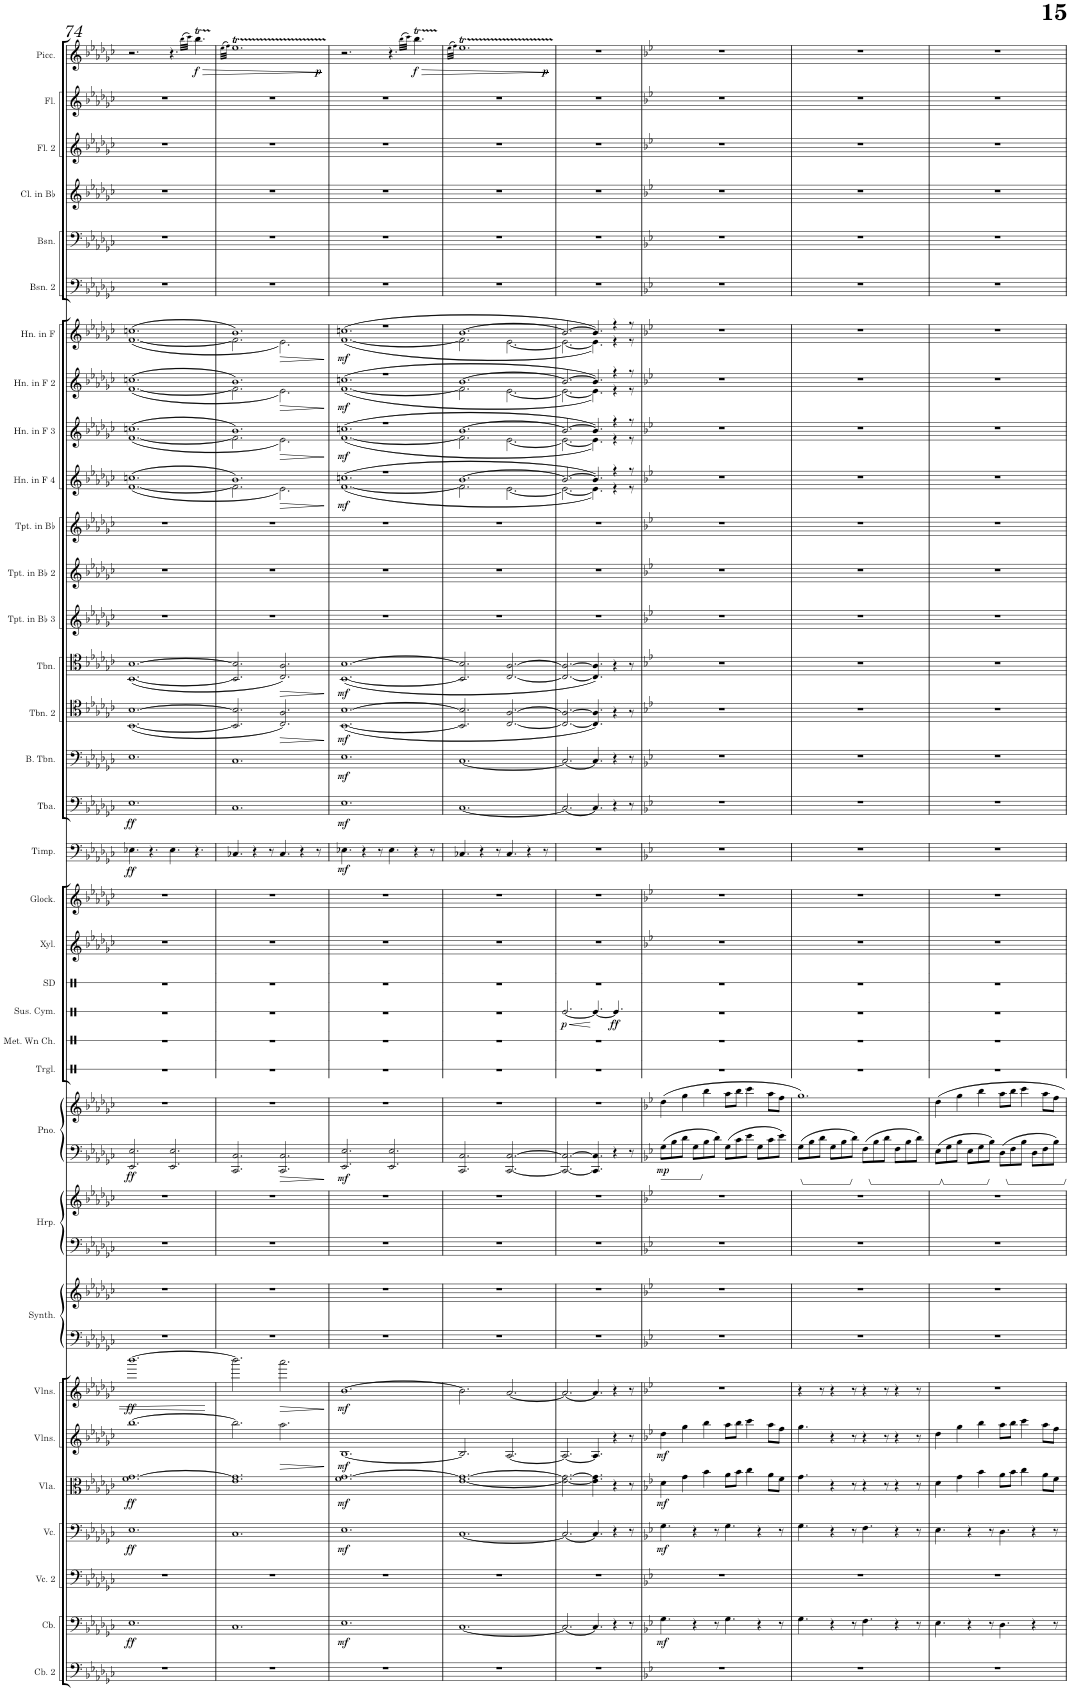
**kern	**kern	**dynam	**kern	**kern	**dynam	**kern	**dynam	**kern	**dynam	**kern	**dynam	**kern	**kern	**kern	**kern	**kern	**kern	**dynam	**kern	**kern	**kern	**dynam	**kern	**kern	**kern	**kern	**dynam	**kern	**dynam	**kern	**dynam	**kern	**dynam	**kern	**dynam	**kern	**kern	**kern	**kern	**dynam	**kern	**dynam	**kern	**dynam	**kern	**dynam	**kern	**kern	**kern	**kern	**kern	**kern	**dynam
*part34	*part33	*part33	*part32	*part31	*part31	*part30	*part30	*part29	*part29	*part28	*part28	*part27	*part27	*part26	*part26	*part25	*part25	*part25	*part24	*part23	*part22	*part22	*part21	*part20	*part19	*part18	*part18	*part17	*part17	*part16	*part16	*part15	*part15	*part14	*part14	*part13	*part12	*part11	*part10	*part10	*part9	*part9	*part8	*part8	*part7	*part7	*part6	*part5	*part4	*part3	*part2	*part1	*part1
*staff37	*staff36	*staff36	*staff35	*staff34	*staff34	*staff33	*staff33	*staff32	*staff32	*staff31	*staff31	*staff30	*staff29	*staff28	*staff27	*staff26	*staff25	*staff25/26	*staff24	*staff23	*staff22	*staff22	*staff21	*staff20	*staff19	*staff18	*staff18	*staff17	*staff17	*staff16	*staff16	*staff15	*staff15	*staff14	*staff14	*staff13	*staff12	*staff11	*staff10	*staff10	*staff9	*staff9	*staff8	*staff8	*staff7	*staff7	*staff6	*staff5	*staff4	*staff3	*staff2	*staff1	*staff1
*I"Contrabass 2	*I"Contrabass	*	*I"Violoncello 2	*I"Violoncello	*	*I"Viola	*	*I"Violins	*	*I"Violins	*	*I"Saw Synthesizer	*	*I"Harp	*	*I"Piano	*	*	*I"Triangle	*I"Metal Wind Chimes	*I"Suspended Cymbal	*	*I"Snare Drum	*I"Xylophone	*I"Glockenspiel	*I"Timpani	*	*I"Tuba	*	*I"Bass Trombone	*	*I"Trombone 2	*	*I"Trombone	*	*I"Trumpet in Bb 3	*I"Trumpet in Bb 2	*I"Trumpet in Bb	*I"Horn in F 4	*	*I"Horn in F 3	*	*I"Horn in F 2	*	*I"Horn in F	*	*I"Bassoon 2	*I"Bassoon	*I"Clarinet in Bb	*I"Flute 2	*I"Flute	*I"Piccolo	*
*I'Cb. 2	*I'Cb.	*	*I'Vc. 2	*I'Vc.	*	*I'Vla.	*	*I'Vlns.	*	*I'Vlns.	*	*I'Synth.	*	*I'Hrp.	*	*I'Pno.	*	*	*I'Trgl.	*I'Met. Wn Ch.	*I'Sus. Cym.	*	*I'SD	*I'Xyl.	*I'Glock.	*I'Timp.	*	*I'Tba.	*	*I'B. Tbn.	*	*I'Tbn. 2	*	*I'Tbn.	*	*I'Tpt. in Bb 3	*I'Tpt. in Bb 2	*I'Tpt. in Bb	*I'Hn. in F 4	*	*I'Hn. in F 3	*	*I'Hn. in F 2	*	*I'Hn. in F	*	*I'Bsn. 2	*I'Bsn.	*I'Cl. in Bb	*I'Fl. 2	*I'Fl.	*I'Picc.	*
!!LO:PB:g=z
*clefF4	*clefF4	*	*clefF4	*clefF4	*	*clefC3	*	*clefG2	*	*clefG2	*	*clefF4	*clefG2	*clefF4	*clefG2	*clefF4	*clefG2	*	*clefX	*clefX	*clefX	*	*clefX	*clefG2	*clefG2	*clefF4	*	*clefF4	*	*clefF4	*	*clefC4	*	*clefC4	*	*clefG2	*clefG2	*clefG2	*clefG2	*	*clefG2	*	*clefG2	*	*clefG2	*	*clefF4	*clefF4	*clefG2	*clefG2	*clefG2	*clefG2	*
*Trd7c12	*Trd7c12	*	*	*	*	*	*	*	*	*	*	*	*	*	*	*	*	*	*	*	*	*	*	*Trd-7c-12	*Trd-14c-24	*	*	*	*	*	*	*	*	*	*	*Trd1c2	*Trd1c2	*Trd1c2	*Trd4c7	*	*Trd4c7	*	*Trd4c7	*	*Trd4c7	*	*	*	*Trd1c2	*	*	*Trd-7c-12	*
*k[b-e-a-d-g-c-]	*k[b-e-a-d-g-c-]	*	*k[b-e-a-d-g-c-]	*k[b-e-a-d-g-c-]	*	*k[b-e-a-d-g-c-]	*	*k[b-e-a-d-g-c-]	*	*k[b-e-a-d-g-c-]	*	*k[b-e-a-d-g-c-]	*k[b-e-a-d-g-c-]	*k[b-e-a-d-g-c-]	*k[b-e-a-d-g-c-]	*k[b-e-a-d-g-c-]	*k[b-e-a-d-g-c-]	*	*k[]	*k[]	*k[]	*	*k[]	*k[b-e-a-d-g-c-]	*k[b-e-a-d-g-c-]	*k[b-e-a-d-g-c-]	*	*k[b-e-a-d-g-c-]	*	*k[b-e-a-d-g-c-]	*	*k[b-e-a-d-g-c-]	*	*k[b-e-a-d-g-c-]	*	*k[b-e-a-d-g-c-]	*k[b-e-a-d-g-c-]	*k[b-e-a-d-g-c-]	*k[b-e-a-d-g-c-]	*	*k[b-e-a-d-g-c-]	*	*k[b-e-a-d-g-c-]	*	*k[b-e-a-d-g-c-]	*	*k[b-e-a-d-g-c-]	*k[b-e-a-d-g-c-]	*k[b-e-a-d-g-c-]	*k[b-e-a-d-g-c-]	*k[b-e-a-d-g-c-]	*k[b-e-a-d-g-c-]	*
*M12/8	*M12/8	*	*M12/8	*M12/8	*	*M12/8	*	*M12/8	*	*M12/8	*	*M12/8	*M12/8	*M12/8	*M12/8	*M12/8	*M12/8	*	*M12/8	*M12/8	*M12/8	*	*M12/8	*M12/8	*M12/8	*M12/8	*	*M12/8	*	*M12/8	*	*M12/8	*	*M12/8	*	*M12/8	*M12/8	*M12/8	*M12/8	*	*M12/8	*	*M12/8	*	*M12/8	*	*M12/8	*M12/8	*M12/8	*M12/8	*M12/8	*M12/8	*
=74	=74	=74	=74	=74	=74	=74	=74	=74	=74	=74	=74	=74	=74	=74	=74	=74	=74	=74	=74	=74	=74	=74	=74	=74	=74	=74	=74	=74	=74	=74	=74	=74	=74	=74	=74	=74	=74	=74	=74	=74	=74	=74	=74	=74	=74	=74	=74	=74	=74	=74	=74	=74	=74
!	!	!LO:DY:b	!	!	!LO:DY:b	!	!LO:DY:b	!	!	!	!LO:DY:b	!	!	!	!	!	!	!LO:DY:b=2	!	!	!	!	!	!	!	!	!LO:DY:b	!	!LO:DY:b	!	!	!	!	!	!	!	!	!	!	!	!	!	!	!	!	!	!	!	!	!	!	!	!
1.r	1.E-	ff	1.r	1.E-	ff	1.f [1.g-	ff	[1.bb-	.	[1.bbb-	ff	1.r	1.r	1.r	1.r	2.EE-/ 2.E-/	1.r	ff	1.r	1.r	1.r	.	1.r	1.r	1.r	4.E-X\	ff	1.E-	ff	1.E-	.	([1.BB- [1.B-	.	([1.BB- [1.B-	.	1.r	1.r	1.r	(([1.f 1.ccn	.	(([1.f 1.ccn	.	(([1.f 1.ccn	.	(([1.f 1.ccn	.	1.r	1.r	1.r	1.r	1.r	2.r	.
.	.	.	.	.	.	.	.	.	.	.	.	.	.	.	.	.	.	.	.	.	.	.	.	.	.	4.r	.	.	.	.	.	.	.	.	.	.	.	.	.	.	.	.	.	.	.	.	.	.	.	.	.	.	.
.	.	.	.	.	.	.	.	.	.	.	.	.	.	.	.	2.EE-/ 2.E-/	.	.	.	.	.	.	.	.	.	4.E-\	.	.	.	.	.	.	.	.	.	.	.	.	.	.	.	.	.	.	.	.	.	.	.	.	.	4.r	.
.	.	.	.	.	.	.	.	.	.	.	.	.	.	.	.	.	.	.	.	.	.	.	.	.	.	.	.	.	.	.	.	.	.	.	.	.	.	.	.	.	.	.	.	.	.	.	.	.	.	.	.	(>32qbb-\LLL	.
.	.	.	.	.	.	.	.	.	.	.	.	.	.	.	.	.	.	.	.	.	.	.	.	.	.	.	.	.	.	.	.	.	.	.	.	.	.	.	.	.	.	.	.	.	.	.	.	.	.	.	.	32qccc-\JJJ)	.
!	!	!	!	!	!	!	!	!	!	!	!	!	!	!	!	!	!	!	!	!	!	!	!	!	!	!	!	!	!	!	!	!	!	!	!	!	!	!	!	!	!	!	!	!	!	!	!	!	!	!	!	!	!LO:DY:b
.	.	.	.	.	.	.	.	.	.	.	.	.	.	.	.	.	.	.	.	.	.	.	.	.	.	4.r	.	.	.	.	.	.	.	.	.	.	.	.	.	.	.	.	.	.	.	.	.	.	.	.	.	4.bb-t\	f
=75	=75	=75	=75	=75	=75	=75	=75	=75	=75	=75	=75	=75	=75	=75	=75	=75	=75	=75	=75	=75	=75	=75	=75	=75	=75	=75	=75	=75	=75	=75	=75	=75	=75	=75	=75	=75	=75	=75	=75	=75	=75	=75	=75	=75	=75	=75	=75	=75	=75	=75	=75	=75	=75
.	.	.	.	.	.	.	.	.	.	.	.	.	.	.	.	.	.	.	.	.	.	.	.	.	.	.	.	.	.	.	.	.	.	.	.	.	.	.	.	.	.	.	.	.	.	.	.	.	.	.	.	(>32qee-\LLL	.
.	.	.	.	.	.	.	.	.	.	.	.	.	.	.	.	.	.	.	.	.	.	.	.	.	.	.	.	.	.	.	.	.	.	.	.	.	.	.	.	.	.	.	.	.	.	.	.	.	.	.	.	32qff\JJJ)	.
*	*	*	*	*	*	*	*	*	*	*	*	*	*	*	*	*	*	*	*	*	*	*	*	*	*	*	*	*	*	*	*	*	*	*	*	*	*	*	*^	*	*^	*	*^	*	*^	*	*	*	*	*	*	*^	*
1.r	1.C-	.	1.r	1.C-	.	1.e- 1.g-]	.	2.bb-\]	.	2.bbb-\]	.	1.r	1.r	1.r	1.r	2.CC-/ 2.C-/	1.r	.	1.r	1.r	1.r	.	1.r	1.r	1.r	4.C-X/	.	1.C-	.	1.C-	.	2.BB-/] 2.B-/]	.	2.BB-/] 2.B-/]	.	1.r	1.r	1.r	1.b-)	2.f\]	.	1.b-)	2.f\]	.	1.b-)	2.f\]	.	1.b-)	2.f\]	.	1.r	1.r	1.r	1.r	1.r	1.ee-T	1ryy	.
.	.	.	.	.	.	.	.	.	.	.	.	.	.	.	.	.	.	.	.	.	.	.	.	.	.	4r	.	.	.	.	.	.	.	.	.	.	.	.	.	.	.	.	.	.	.	.	.	.	.	.	.	.	.	.	.	.	.	.
.	.	.	.	.	.	.	.	.	.	.	.	.	.	.	.	.	.	.	.	.	.	.	.	.	.	8r	.	.	.	.	.	.	.	.	.	.	.	.	.	.	.	.	.	.	.	.	.	.	.	.	.	.	.	.	.	.	.	.
.	.	.	.	.	.	.	.	2.aa-\	.	2.aaa-\	.	.	.	.	.	2.CC-/ 2.C-/	.	.	.	.	.	.	.	.	.	4.C-/	.	.	.	.	.	2.C-/ 2.A-/)	.	2.C-/ 2.A-/)	.	.	.	.	.	2.e-\)	.	.	2.e-\)	.	.	2.e-\)	.	.	2.e-\)	.	.	.	.	.	.	.	.	.
.	.	.	.	.	.	.	.	.	.	.	.	.	.	.	.	.	.	.	.	.	.	.	.	.	.	.	.	.	.	.	.	.	.	.	.	.	.	.	.	.	.	.	.	.	.	.	.	.	.	.	.	.	.	.	.	.	4.ryy	.
.	.	.	.	.	.	.	.	.	.	.	.	.	.	.	.	.	.	.	.	.	.	.	.	.	.	4r	.	.	.	.	.	.	.	.	.	.	.	.	.	.	.	.	.	.	.	.	.	.	.	.	.	.	.	.	.	.	.	.
!	!	!	!	!	!	!	!	!	!	!	!	!	!	!	!	!	!	!	!	!	!	!	!	!	!	!	!	!	!	!	!	!	!	!	!	!	!	!	!	!	!	!	!	!	!	!	!	!	!	!	!	!	!	!	!	!	!	!LO:DY:b
.	.	.	.	.	.	.	.	.	.	.	.	.	.	.	.	.	.	.	.	.	.	.	.	.	.	8r	.	.	.	.	.	.	.	.	.	.	.	.	.	.	.	.	.	.	.	.	.	.	.	.	.	.	.	.	.	.	8ryy	p
=76	=76	=76	=76	=76	=76	=76	=76	=76	=76	=76	=76	=76	=76	=76	=76	=76	=76	=76	=76	=76	=76	=76	=76	=76	=76	=76	=76	=76	=76	=76	=76	=76	=76	=76	=76	=76	=76	=76	=76	=76	=76	=76	=76	=76	=76	=76	=76	=76	=76	=76	=76	=76	=76	=76	=76	=76	=76	=76
!	!	!LO:DY:b	!	!	!LO:DY:b	!	!LO:DY:b	!	!LO:DY:b	!	!LO:DY:b	!	!	!	!	!	!	!LO:DY:b=2	!	!	!	!	!	!	!	!	!LO:DY:b	!	!LO:DY:b	!	!LO:DY:b	!	!LO:DY:b	!	!LO:DY:b	!	!	!	!	!	!LO:DY:b	!	!	!LO:DY:b	!	!	!LO:DY:b	!	!	!LO:DY:b	!	!	!	!	!	!	!	!
*	*	*	*	*	*	*	*	*	*	*	*	*	*	*	*	*	*	*	*	*	*	*	*	*	*	*	*	*	*	*	*	*	*	*	*	*	*	*	*	*	*	*	*	*	*	*	*	*	*	*	*	*	*	*	*	*v	*v	*
1.r	1.E-	mf	1.r	1.E-	mf	1.f [1.g-	mf	[1.B-	mf	[1.b-	mf	1.r	1.r	1.r	1.r	2.EE-/ 2.E-/	1.r	mf	1.r	1.r	1.r	.	1.r	1.r	1.r	4.E-X\	mf	1.E-	mf	1.E-	mf	([1.BB- [1.B-	mf	([1.BB- [1.B-	mf	1.r	1.r	1.r	1.r	(>([1.f 1.ccn	mf	1.r	(>([1.f 1.ccn	mf	1.r	(>([1.f 1.ccn	mf	1.r	(>([1.f 1.ccn	mf	1.r	1.r	1.r	1.r	1.r	2.r	.
.	.	.	.	.	.	.	.	.	.	.	.	.	.	.	.	.	.	.	.	.	.	.	.	.	.	4r	.	.	.	.	.	.	.	.	.	.	.	.	.	.	.	.	.	.	.	.	.	.	.	.	.	.	.	.	.	.	.
.	.	.	.	.	.	.	.	.	.	.	.	.	.	.	.	.	.	.	.	.	.	.	.	.	.	8r	.	.	.	.	.	.	.	.	.	.	.	.	.	.	.	.	.	.	.	.	.	.	.	.	.	.	.	.	.	.	.
.	.	.	.	.	.	.	.	.	.	.	.	.	.	.	.	2.EE-/ 2.E-/	.	.	.	.	.	.	.	.	.	4.E-\	.	.	.	.	.	.	.	.	.	.	.	.	.	.	.	.	.	.	.	.	.	.	.	.	.	.	.	.	.	4.r	.
.	.	.	.	.	.	.	.	.	.	.	.	.	.	.	.	.	.	.	.	.	.	.	.	.	.	.	.	.	.	.	.	.	.	.	.	.	.	.	.	.	.	.	.	.	.	.	.	.	.	.	.	.	.	.	.	(>32qbb-\LLL	.
.	.	.	.	.	.	.	.	.	.	.	.	.	.	.	.	.	.	.	.	.	.	.	.	.	.	.	.	.	.	.	.	.	.	.	.	.	.	.	.	.	.	.	.	.	.	.	.	.	.	.	.	.	.	.	.	32qccc-\JJJ)	.
!	!	!	!	!	!	!	!	!	!	!	!	!	!	!	!	!	!	!	!	!	!	!	!	!	!	!	!	!	!	!	!	!	!	!	!	!	!	!	!	!	!	!	!	!	!	!	!	!	!	!	!	!	!	!	!	!	!LO:DY:b
.	.	.	.	.	.	.	.	.	.	.	.	.	.	.	.	.	.	.	.	.	.	.	.	.	.	4r	.	.	.	.	.	.	.	.	.	.	.	.	.	.	.	.	.	.	.	.	.	.	.	.	.	.	.	.	.	4.bb-t\	f
.	.	.	.	.	.	.	.	.	.	.	.	.	.	.	.	.	.	.	.	.	.	.	.	.	.	8r	.	.	.	.	.	.	.	.	.	.	.	.	.	.	.	.	.	.	.	.	.	.	.	.	.	.	.	.	.	.	.
=77	=77	=77	=77	=77	=77	=77	=77	=77	=77	=77	=77	=77	=77	=77	=77	=77	=77	=77	=77	=77	=77	=77	=77	=77	=77	=77	=77	=77	=77	=77	=77	=77	=77	=77	=77	=77	=77	=77	=77	=77	=77	=77	=77	=77	=77	=77	=77	=77	=77	=77	=77	=77	=77	=77	=77	=77	=77
.	.	.	.	.	.	.	.	.	.	.	.	.	.	.	.	.	.	.	.	.	.	.	.	.	.	.	.	.	.	.	.	.	.	.	.	.	.	.	.	.	.	.	.	.	.	.	.	.	.	.	.	.	.	.	.	(>32qee-\LLL	.
.	.	.	.	.	.	.	.	.	.	.	.	.	.	.	.	.	.	.	.	.	.	.	.	.	.	.	.	.	.	.	.	.	.	.	.	.	.	.	.	.	.	.	.	.	.	.	.	.	.	.	.	.	.	.	.	32qff\JJJ)	.
*	*	*	*	*	*	*	*	*	*	*	*	*	*	*	*	*	*	*	*	*	*	*	*	*	*	*	*	*	*	*	*	*	*	*	*	*	*	*	*	*	*	*	*	*	*	*	*	*	*	*	*	*	*	*	*	*^	*
1.r	[1.C-	.	1.r	[1.C-	.	[1.e- 1.g-_	.	2.B-/]	.	2.b-\]	.	1.r	1.r	1.r	1.r	2.CC-/ 2.C-/	1.r	.	1.r	1.r	1.r	.	1.r	1.r	1.r	4.C-X/	.	[1.C-	.	[1.C-	.	2.BB-/] 2.B-/]	.	2.BB-/] 2.B-/]	.	1.r	1.r	1.r	[1.b-	2.f\]	.	[1.b-	2.f\]	.	[1.b-	2.f\]	.	[1.b-	2.f\]	.	1.r	1.r	1.r	1.r	1.r	1.ee-T	1ryy	.
.	.	.	.	.	.	.	.	.	.	.	.	.	.	.	.	.	.	.	.	.	.	.	.	.	.	4r	.	.	.	.	.	.	.	.	.	.	.	.	.	.	.	.	.	.	.	.	.	.	.	.	.	.	.	.	.	.	.	.
.	.	.	.	.	.	.	.	.	.	.	.	.	.	.	.	.	.	.	.	.	.	.	.	.	.	8r	.	.	.	.	.	.	.	.	.	.	.	.	.	.	.	.	.	.	.	.	.	.	.	.	.	.	.	.	.	.	.	.
.	.	.	.	.	.	.	.	[2.A-/	.	[2.a-/	.	.	.	.	.	[2.CC-/ [2.C-/	.	.	.	.	.	.	.	.	.	4.C-/	.	.	.	.	.	[2.C-/ [2.A-/	.	[2.C-/ [2.A-/	.	.	.	.	.	[2.e-\	.	.	[2.e-\	.	.	[2.e-\	.	.	[2.e-\	.	.	.	.	.	.	.	.	.
.	.	.	.	.	.	.	.	.	.	.	.	.	.	.	.	.	.	.	.	.	.	.	.	.	.	.	.	.	.	.	.	.	.	.	.	.	.	.	.	.	.	.	.	.	.	.	.	.	.	.	.	.	.	.	.	.	4.ryy	.
.	.	.	.	.	.	.	.	.	.	.	.	.	.	.	.	.	.	.	.	.	.	.	.	.	.	4r	.	.	.	.	.	.	.	.	.	.	.	.	.	.	.	.	.	.	.	.	.	.	.	.	.	.	.	.	.	.	.	.
!	!	!	!	!	!	!	!	!	!	!	!	!	!	!	!	!	!	!	!	!	!	!	!	!	!	!	!	!	!	!	!	!	!	!	!	!	!	!	!	!	!	!	!	!	!	!	!	!	!	!	!	!	!	!	!	!	!	!LO:DY:b
.	.	.	.	.	.	.	.	.	.	.	.	.	.	.	.	.	.	.	.	.	.	.	.	.	.	8r	.	.	.	.	.	.	.	.	.	.	.	.	.	.	.	.	.	.	.	.	.	.	.	.	.	.	.	.	.	.	8ryy	p
=78	=78	=78	=78	=78	=78	=78	=78	=78	=78	=78	=78	=78	=78	=78	=78	=78	=78	=78	=78	=78	=78	=78	=78	=78	=78	=78	=78	=78	=78	=78	=78	=78	=78	=78	=78	=78	=78	=78	=78	=78	=78	=78	=78	=78	=78	=78	=78	=78	=78	=78	=78	=78	=78	=78	=78	=78	=78	=78
!	!	!	!	!	!	!	!	!	!	!	!	!	!	!	!	!	!	!	!	!	!	!LO:DY:b	!	!	!	!	!	!	!	!	!	!	!	!	!	!	!	!	!	!	!	!	!	!	!	!	!	!	!	!	!	!	!	!	!	!	!	!
*	*	*	*	*	*	*	*	*	*	*	*	*	*	*	*	*	*	*	*	*	*	*	*	*	*	*	*	*	*	*	*	*	*	*	*	*	*	*	*	*	*	*	*	*	*	*	*	*	*	*	*	*	*	*	*	*v	*v	*
1.r	2.C-/_	.	1.r	2.C-/_	.	2.e-\_ 2.g-\_	.	2.A-/_	.	2.a-/_	.	1.r	1.r	1.r	1.r	2.CC-/_ 2.C-/_	1.r	.	1.r	1.r	[2.Re/	p	1.r	1.r	1.r	1.r	.	2.C-/_	.	2.C-/_	.	2.C-/_ 2.A-/_	.	2.C-/_ 2.A-/_	.	1.r	1.r	1.r	2.b-/_	2.e-\_	.	2.b-/_	2.e-\_	.	2.b-/_	2.e-\_	.	2.b-/_	2.e-\_	.	1.r	1.r	1.r	1.r	1.r	1.r	.
.	4.C-/]	.	.	4.C-/]	.	4.e-\] 4.g-\]	.	4.A-/]	.	4.a-/]	.	.	.	.	.	4.CC-/] 4.C-/]	.	.	.	.	4.Re/_	.	.	.	.	.	.	4.C-/]	.	4.C-/]	.	4.C-/] 4.A-/])	.	4.C-/] 4.A-/])	.	.	.	.	4.b-/])	4.e-\])	.	4.b-/])	4.e-\])	.	4.b-/])	4.e-\])	.	4.b-/])	4.e-\])	.	.	.	.	.	.	.	.
!	!	!	!	!	!	!	!	!	!	!	!	!	!	!	!	!	!	!	!	!	!	!LO:DY:b	!	!	!	!	!	!	!	!	!	!	!	!	!	!	!	!	!	!	!	!	!	!	!	!	!	!	!	!	!	!	!	!	!	!	!
.	4r	.	.	4r	.	4r	.	4r	.	4r	.	.	.	.	.	4r	.	.	.	.	4.Re/]	ff	.	.	.	.	.	4r	.	4r	.	4r	.	4r	.	.	.	.	4r	4r	.	4r	4r	.	4r	4r	.	4r	4r	.	.	.	.	.	.	.	.
.	8r	.	.	8r	.	8r	.	8r	.	8r	.	.	.	.	.	8r	.	.	.	.	.	.	.	.	.	.	.	8r	.	8r	.	8r	.	8r	.	.	.	.	8r	8r	.	8r	8r	.	8r	8r	.	8r	8r	.	.	.	.	.	.	.	.
*	*	*	*	*	*	*	*	*	*	*	*	*	*	*	*	*	*	*	*	*	*	*	*	*	*	*	*	*	*	*	*	*	*	*	*	*	*	*	*v	*v	*	*	*	*	*v	*v	*	*v	*v	*	*	*	*	*	*	*	*
*	*	*	*	*	*	*	*	*	*	*	*	*	*	*	*	*	*	*	*	*	*	*	*	*	*	*	*	*	*	*	*	*	*	*	*	*	*	*	*	*	*v	*v	*	*	*	*	*	*	*	*	*	*	*	*
=79	=79	=79	=79	=79	=79	=79	=79	=79	=79	=79	=79	=79	=79	=79	=79	=79	=79	=79	=79	=79	=79	=79	=79	=79	=79	=79	=79	=79	=79	=79	=79	=79	=79	=79	=79	=79	=79	=79	=79	=79	=79	=79	=79	=79	=79	=79	=79	=79	=79	=79	=79	=79	=79
*k[b-e-]	*k[b-e-]	*	*k[b-e-]	*k[b-e-]	*	*k[b-e-]	*	*k[b-e-]	*	*k[b-e-]	*	*k[b-e-]	*k[b-e-]	*k[b-e-]	*k[b-e-]	*k[b-e-]	*k[b-e-]	*	*	*	*	*	*	*k[b-e-]	*k[b-e-]	*k[b-e-]	*	*k[b-e-]	*	*k[b-e-]	*	*k[b-e-]	*	*k[b-e-]	*	*k[b-e-]	*k[b-e-]	*k[b-e-]	*k[b-e-]	*	*k[b-e-]	*	*k[b-e-]	*	*k[b-e-]	*	*k[b-e-]	*k[b-e-]	*k[b-e-]	*k[b-e-]	*k[b-e-]	*k[b-e-]	*
*	*	*	*	*	*	*	*	*	*	*	*	*	*	*	*	*	*	*	*	*	*	*	*	*	*	*	*	*	*	*	*	*	*	*	*	*	*	*	*^	*	*^	*	*^	*	*^	*	*	*	*	*	*	*	*
!	!	!LO:DY:b	!	!	!LO:DY:b	!	!LO:DY:b	!	!LO:DY:b	!	!	!	!	!	!	!	!	!LO:DY:b=2	!	!	!	!	!	!	!	!	!	!	!	!	!	!	!	!	!	!	!	!	!	!	!	!	!	!	!	!	!	!	!	!	!	!	!	!	!	!	!
*	*	*	*	*	*	*	*	*	*	*	*	*	*	*	*	*	*	*	*	*	*	*	*	*	*	*	*	*	*	*	*	*	*	*	*	*	*	*	*v	*v	*	*	*	*	*v	*v	*	*v	*v	*	*	*	*	*	*	*	*
*	*	*	*	*	*	*	*	*	*	*	*	*	*	*	*	*	*	*	*	*	*	*	*	*	*	*	*	*	*	*	*	*	*	*	*	*	*	*	*	*	*v	*v	*	*	*	*	*	*	*	*	*	*	*	*
1.r	4.G\	mf	1.r	4.G\	mf	4d\	mf	4dd\	mf	1.r	.	1.r	1.r	1.r	1.r	8G\L	(4dd\	mp	1.r	1.r	1.r	.	1.r	1.r	1.r	1.r	.	1.r	.	1.r	.	1.r	.	1.r	.	1.r	1.r	1.r	1.r	.	1.r	.	1.r	.	1.r	.	1.r	1.r	1.r	1.r	1.r	1.r	.
.	.	.	.	.	.	.	.	.	.	.	.	.	.	.	.	8B-\	.	.	.	.	.	.	.	.	.	.	.	.	.	.	.	.	.	.	.	.	.	.	.	.	.	.	.	.	.	.	.	.	.	.	.	.	.
.	.	.	.	.	.	4g\	.	4gg\	.	.	.	.	.	.	.	8d\J	4gg\	.	.	.	.	.	.	.	.	.	.	.	.	.	.	.	.	.	.	.	.	.	.	.	.	.	.	.	.	.	.	.	.	.	.	.	.
.	4r	.	.	4r	.	.	.	.	.	.	.	.	.	.	.	8G\L	.	.	.	.	.	.	.	.	.	.	.	.	.	.	.	.	.	.	.	.	.	.	.	.	.	.	.	.	.	.	.	.	.	.	.	.	.
.	.	.	.	.	.	4b-\	.	4bb-\	.	.	.	.	.	.	.	8B-\	4bb-\	.	.	.	.	.	.	.	.	.	.	.	.	.	.	.	.	.	.	.	.	.	.	.	.	.	.	.	.	.	.	.	.	.	.	.	.
.	8r	.	.	8r	.	.	.	.	.	.	.	.	.	.	.	8d\J	.	.	.	.	.	.	.	.	.	.	.	.	.	.	.	.	.	.	.	.	.	.	.	.	.	.	.	.	.	.	.	.	.	.	.	.	.
.	4.G\	.	.	4.G\	.	8a\L	.	8aa\L	.	.	.	.	.	.	.	8G\L	8aa\L	.	.	.	.	.	.	.	.	.	.	.	.	.	.	.	.	.	.	.	.	.	.	.	.	.	.	.	.	.	.	.	.	.	.	.	.
.	.	.	.	.	.	8b-\J	.	8bb-\J	.	.	.	.	.	.	.	8c\	8bb-\J	.	.	.	.	.	.	.	.	.	.	.	.	.	.	.	.	.	.	.	.	.	.	.	.	.	.	.	.	.	.	.	.	.	.	.	.
.	.	.	.	.	.	4cc\	.	4ccc\	.	.	.	.	.	.	.	8e-\J	4ccc\	.	.	.	.	.	.	.	.	.	.	.	.	.	.	.	.	.	.	.	.	.	.	.	.	.	.	.	.	.	.	.	.	.	.	.	.
.	4r	.	.	4r	.	.	.	.	.	.	.	.	.	.	.	8G\L	.	.	.	.	.	.	.	.	.	.	.	.	.	.	.	.	.	.	.	.	.	.	.	.	.	.	.	.	.	.	.	.	.	.	.	.	.
.	.	.	.	.	.	8a\L	.	8aa\L	.	.	.	.	.	.	.	8c\	8aa\L	.	.	.	.	.	.	.	.	.	.	.	.	.	.	.	.	.	.	.	.	.	.	.	.	.	.	.	.	.	.	.	.	.	.	.	.
.	8r	.	.	8r	.	8f\J	.	8ff\J	.	.	.	.	.	.	.	8e-\J	8ff\J	.	.	.	.	.	.	.	.	.	.	.	.	.	.	.	.	.	.	.	.	.	.	.	.	.	.	.	.	.	.	.	.	.	.	.	.
=80	=80	=80	=80	=80	=80	=80	=80	=80	=80	=80	=80	=80	=80	=80	=80	=80	=80	=80	=80	=80	=80	=80	=80	=80	=80	=80	=80	=80	=80	=80	=80	=80	=80	=80	=80	=80	=80	=80	=80	=80	=80	=80	=80	=80	=80	=80	=80	=80	=80	=80	=80	=80	=80
1.r	4.G\	.	1.r	4.G\	.	4.g\	.	4.gg\	.	4r	.	1.r	1.r	1.r	1.r	8G\L	1.gg)	.	1.r	1.r	1.r	.	1.r	1.r	1.r	1.r	.	1.r	.	1.r	.	1.r	.	1.r	.	1.r	1.r	1.r	1.r	.	1.r	.	1.r	.	1.r	.	1.r	1.r	1.r	1.r	1.r	1.r	.
.	.	.	.	.	.	.	.	.	.	.	.	.	.	.	.	8B-\	.	.	.	.	.	.	.	.	.	.	.	.	.	.	.	.	.	.	.	.	.	.	.	.	.	.	.	.	.	.	.	.	.	.	.	.	.
.	.	.	.	.	.	.	.	.	.	8r	.	.	.	.	.	8d\J	.	.	.	.	.	.	.	.	.	.	.	.	.	.	.	.	.	.	.	.	.	.	.	.	.	.	.	.	.	.	.	.	.	.	.	.	.
.	4r	.	.	4r	.	4r	.	4r	.	4r	.	.	.	.	.	8G\L	.	.	.	.	.	.	.	.	.	.	.	.	.	.	.	.	.	.	.	.	.	.	.	.	.	.	.	.	.	.	.	.	.	.	.	.	.
.	.	.	.	.	.	.	.	.	.	.	.	.	.	.	.	8B-\	.	.	.	.	.	.	.	.	.	.	.	.	.	.	.	.	.	.	.	.	.	.	.	.	.	.	.	.	.	.	.	.	.	.	.	.	.
.	8r	.	.	8r	.	8r	.	8r	.	8r	.	.	.	.	.	8d\J	.	.	.	.	.	.	.	.	.	.	.	.	.	.	.	.	.	.	.	.	.	.	.	.	.	.	.	.	.	.	.	.	.	.	.	.	.
.	4.F\	.	.	4.F\	.	4r	.	4r	.	4r	.	.	.	.	.	8F\L	.	.	.	.	.	.	.	.	.	.	.	.	.	.	.	.	.	.	.	.	.	.	.	.	.	.	.	.	.	.	.	.	.	.	.	.	.
.	.	.	.	.	.	.	.	.	.	.	.	.	.	.	.	8B-\	.	.	.	.	.	.	.	.	.	.	.	.	.	.	.	.	.	.	.	.	.	.	.	.	.	.	.	.	.	.	.	.	.	.	.	.	.
.	.	.	.	.	.	8r	.	8r	.	8r	.	.	.	.	.	8d\J	.	.	.	.	.	.	.	.	.	.	.	.	.	.	.	.	.	.	.	.	.	.	.	.	.	.	.	.	.	.	.	.	.	.	.	.	.
.	4r	.	.	4r	.	4r	.	4r	.	4r	.	.	.	.	.	8F\L	.	.	.	.	.	.	.	.	.	.	.	.	.	.	.	.	.	.	.	.	.	.	.	.	.	.	.	.	.	.	.	.	.	.	.	.	.
.	.	.	.	.	.	.	.	.	.	.	.	.	.	.	.	8B-\	.	.	.	.	.	.	.	.	.	.	.	.	.	.	.	.	.	.	.	.	.	.	.	.	.	.	.	.	.	.	.	.	.	.	.	.	.
.	8r	.	.	8r	.	8r	.	8r	.	8r	.	.	.	.	.	8d\J	.	.	.	.	.	.	.	.	.	.	.	.	.	.	.	.	.	.	.	.	.	.	.	.	.	.	.	.	.	.	.	.	.	.	.	.	.
=81	=81	=81	=81	=81	=81	=81	=81	=81	=81	=81	=81	=81	=81	=81	=81	=81	=81	=81	=81	=81	=81	=81	=81	=81	=81	=81	=81	=81	=81	=81	=81	=81	=81	=81	=81	=81	=81	=81	=81	=81	=81	=81	=81	=81	=81	=81	=81	=81	=81	=81	=81	=81	=81
1.r	4.E-\	.	1.r	4.E-\	.	4d\	.	4dd\	.	1.r	.	1.r	1.r	1.r	1.r	8E-\L	4dd\	.	1.r	1.r	1.r	.	1.r	1.r	1.r	1.r	.	1.r	.	1.r	.	1.r	.	1.r	.	1.r	1.r	1.r	1.r	.	1.r	.	1.r	.	1.r	.	1.r	1.r	1.r	1.r	1.r	1.r	.
.	.	.	.	.	.	.	.	.	.	.	.	.	.	.	.	8G\	.	.	.	.	.	.	.	.	.	.	.	.	.	.	.	.	.	.	.	.	.	.	.	.	.	.	.	.	.	.	.	.	.	.	.	.	.
.	.	.	.	.	.	4g\	.	4gg\	.	.	.	.	.	.	.	8B-\J	4gg\	.	.	.	.	.	.	.	.	.	.	.	.	.	.	.	.	.	.	.	.	.	.	.	.	.	.	.	.	.	.	.	.	.	.	.	.
.	4r	.	.	4r	.	.	.	.	.	.	.	.	.	.	.	8E-\L	.	.	.	.	.	.	.	.	.	.	.	.	.	.	.	.	.	.	.	.	.	.	.	.	.	.	.	.	.	.	.	.	.	.	.	.	.
.	.	.	.	.	.	4b-\	.	4bb-\	.	.	.	.	.	.	.	8G\	4bb-\	.	.	.	.	.	.	.	.	.	.	.	.	.	.	.	.	.	.	.	.	.	.	.	.	.	.	.	.	.	.	.	.	.	.	.	.
.	8r	.	.	8r	.	.	.	.	.	.	.	.	.	.	.	8B-\J	.	.	.	.	.	.	.	.	.	.	.	.	.	.	.	.	.	.	.	.	.	.	.	.	.	.	.	.	.	.	.	.	.	.	.	.	.
.	4.D\	.	.	4.D\	.	8a\L	.	8aa\L	.	.	.	.	.	.	.	8D\L	8aa\L	.	.	.	.	.	.	.	.	.	.	.	.	.	.	.	.	.	.	.	.	.	.	.	.	.	.	.	.	.	.	.	.	.	.	.	.
.	.	.	.	.	.	8b-\J	.	8bb-\J	.	.	.	.	.	.	.	8F\	8bb-\J	.	.	.	.	.	.	.	.	.	.	.	.	.	.	.	.	.	.	.	.	.	.	.	.	.	.	.	.	.	.	.	.	.	.	.	.
.	.	.	.	.	.	4cc\	.	4ccc\	.	.	.	.	.	.	.	8B-\J	4ccc\	.	.	.	.	.	.	.	.	.	.	.	.	.	.	.	.	.	.	.	.	.	.	.	.	.	.	.	.	.	.	.	.	.	.	.	.
.	4r	.	.	4r	.	.	.	.	.	.	.	.	.	.	.	8D\L	.	.	.	.	.	.	.	.	.	.	.	.	.	.	.	.	.	.	.	.	.	.	.	.	.	.	.	.	.	.	.	.	.	.	.	.	.
.	.	.	.	.	.	8a\L	.	8aa\L	.	.	.	.	.	.	.	8F\	8aa\L	.	.	.	.	.	.	.	.	.	.	.	.	.	.	.	.	.	.	.	.	.	.	.	.	.	.	.	.	.	.	.	.	.	.	.	.
.	8r	.	.	8r	.	8f\J	.	8ff\J	.	.	.	.	.	.	.	8B-\J	8ff\J	.	.	.	.	.	.	.	.	.	.	.	.	.	.	.	.	.	.	.	.	.	.	.	.	.	.	.	.	.	.	.	.	.	.	.	.
=	=	=	=	=	=	=	=	=	=	=	=	=	=	=	=	=	=	=	=	=	=	=	=	=	=	=	=	=	=	=	=	=	=	=	=	=	=	=	=	=	=	=	=	=	=	=	=	=	=	=	=	=	=
*-	*-	*-	*-	*-	*-	*-	*-	*-	*-	*-	*-	*-	*-	*-	*-	*-	*-	*-	*-	*-	*-	*-	*-	*-	*-	*-	*-	*-	*-	*-	*-	*-	*-	*-	*-	*-	*-	*-	*-	*-	*-	*-	*-	*-	*-	*-	*-	*-	*-	*-	*-	*-	*-
